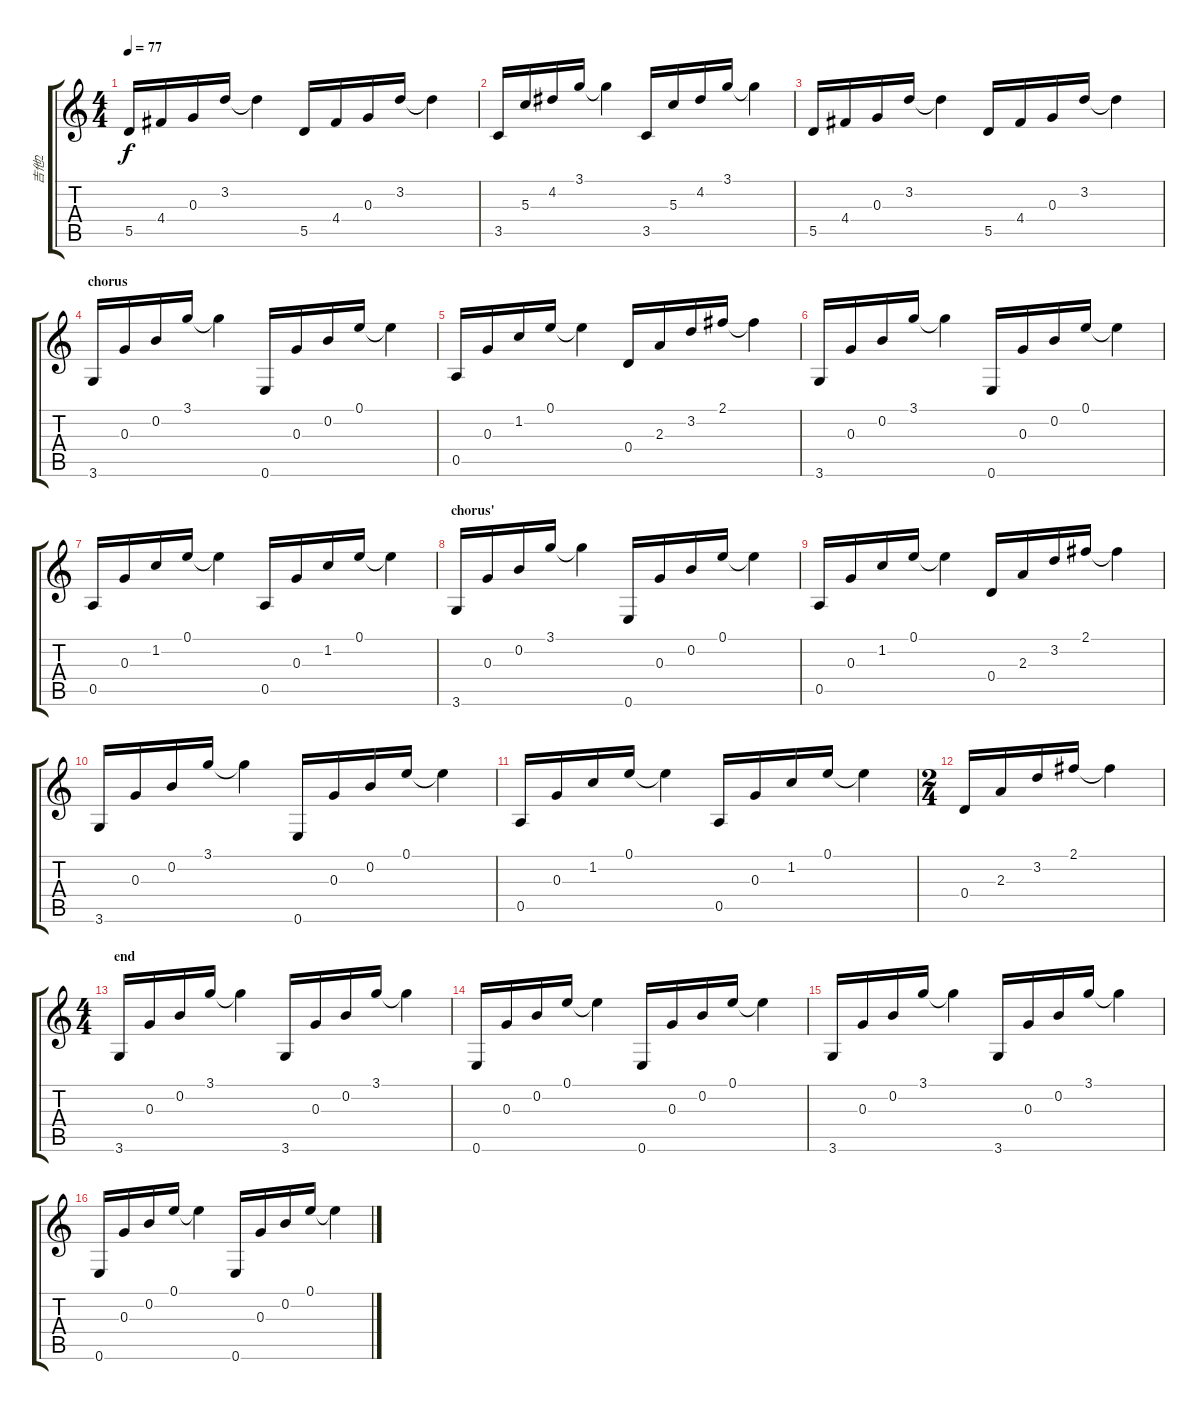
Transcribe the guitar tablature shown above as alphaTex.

\track ("吉他2" "吉他2") {instrument electricguitarclean}
\staff {score tabs}
\tuning (E4 B3 G3 D3 A2 E2) {hide}
\ts (4 4)
\tempo 77
\clef g2
\ks c
5.5.16{dy f} 4.4.16 0.3.16 3.2.16 3.2{t}.4 5.5.16 4.4.16 0.3.16 3.2.16 3.2{t}.4 |
3.5.16 5.3.16 4.2.16 3.1.16 3.1{t}.4 3.5.16 5.3.16 4.2.16 3.1.16 3.1{t}.4 |
5.5.16 4.4.16 0.3.16 3.2.16 3.2{t}.4 5.5.16 4.4.16 0.3.16 3.2.16 3.2{t}.4 |
\section ("" "chorus")
3.6.16 0.3.16 0.2.16 3.1.16 3.1{t}.4 0.6.16 0.3.16 0.2.16 0.1.16 0.1{t}.4 |
0.5.16 0.3.16 1.2.16 0.1.16 0.1{t}.4 0.4.16 2.3.16 3.2.16 2.1.16 2.1{t}.4 |
3.6.16 0.3.16 0.2.16 3.1.16 3.1{t}.4 0.6.16 0.3.16 0.2.16 0.1.16 0.1{t}.4 |
0.5.16 0.3.16 1.2.16 0.1.16 0.1{t}.4 0.5.16 0.3.16 1.2.16 0.1.16 0.1{t}.4 |
\section ("" "chorus'")
3.6.16 0.3.16 0.2.16 3.1.16 3.1{t}.4 0.6.16 0.3.16 0.2.16 0.1.16 0.1{t}.4 |
0.5.16 0.3.16 1.2.16 0.1.16 0.1{t}.4 0.4.16 2.3.16 3.2.16 2.1.16 2.1{t}.4 |
3.6.16 0.3.16 0.2.16 3.1.16 3.1{t}.4 0.6.16 0.3.16 0.2.16 0.1.16 0.1{t}.4 |
0.5.16 0.3.16 1.2.16 0.1.16 0.1{t}.4 0.5.16 0.3.16 1.2.16 0.1.16 0.1{t}.4 |
\ts (2 4)
0.4.16 2.3.16 3.2.16 2.1.16 2.1{t}.4 |
\ts (4 4)
\section ("" "end")
3.6.16 0.3.16 0.2.16 3.1.16 3.1{t}.4 3.6.16 0.3.16 0.2.16 3.1.16 3.1{t}.4 |
0.6.16 0.3.16 0.2.16 0.1.16 0.1{t}.4 0.6.16 0.3.16 0.2.16 0.1.16 0.1{t}.4 |
3.6.16 0.3.16 0.2.16 3.1.16 3.1{t}.4 3.6.16 0.3.16 0.2.16 3.1.16 3.1{t}.4 |
0.6.16 0.3.16 0.2.16 0.1.16 0.1{t}.4 0.6.16 0.3.16 0.2.16 0.1.16 0.1{t}.4
